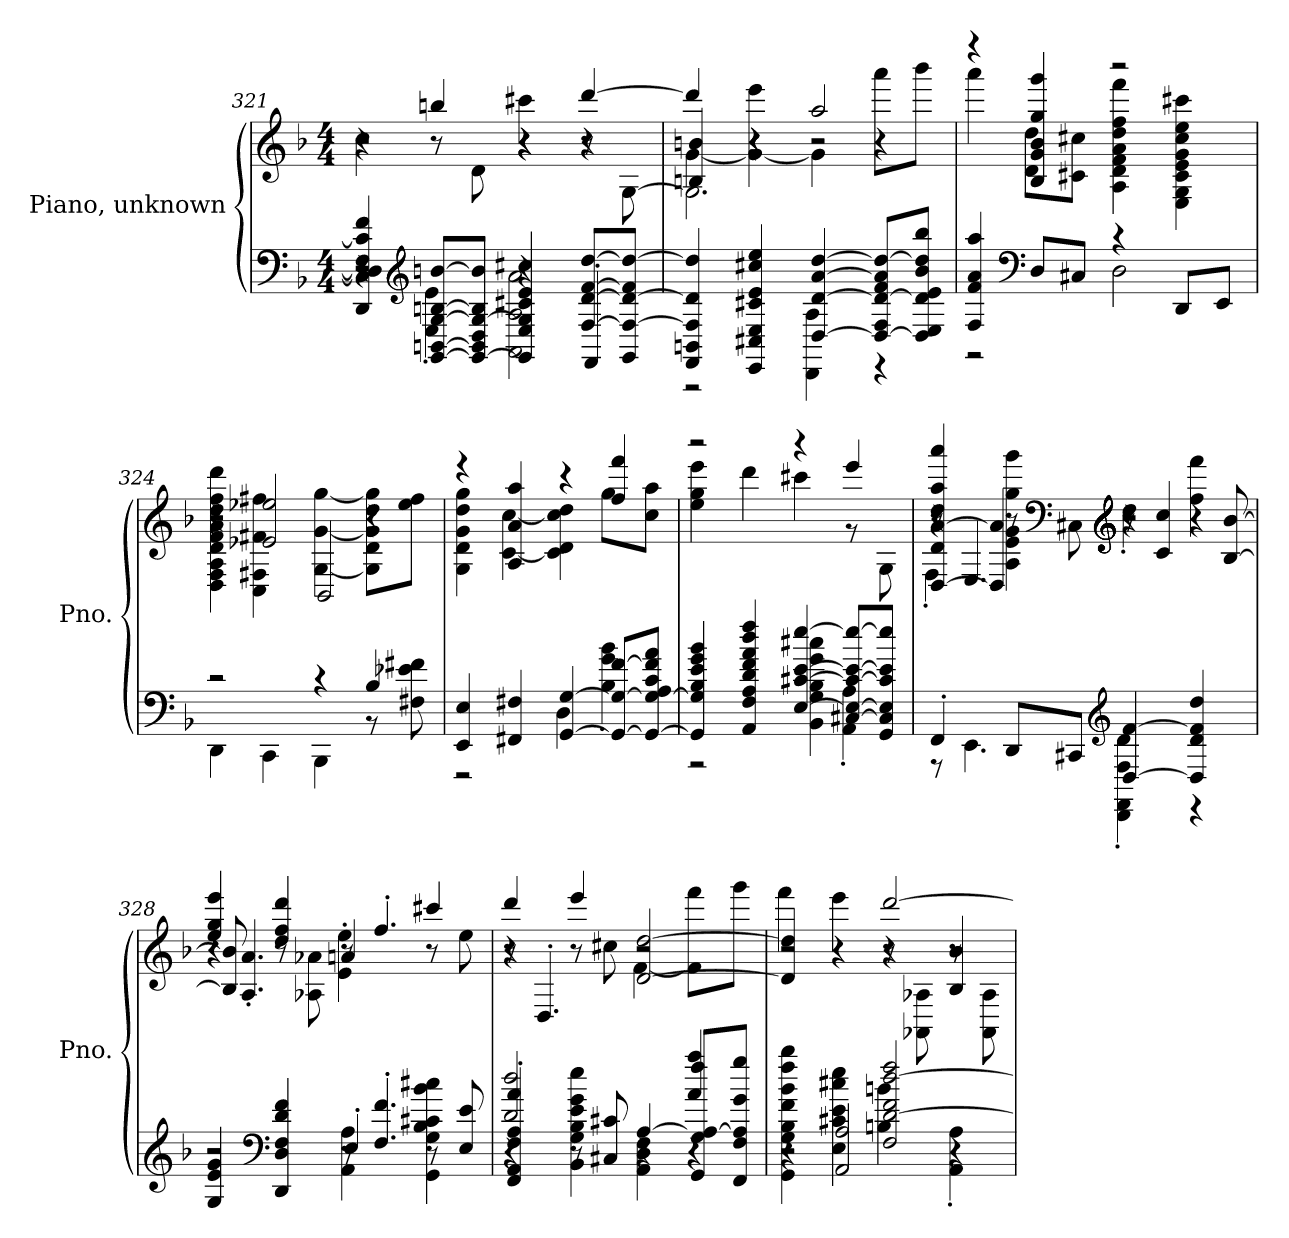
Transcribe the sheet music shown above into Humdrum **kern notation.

**kern	**kern
*part1	*part1
*staff2	*staff1
*I"Piano, unknown	*
*I'Pno.	*
!!LO:PB:g=z
*clefF4	*clefG2
*k[b-]	*k[b-]
*M4/4	*M4/4
=321	=321
*^	*^
*	*^	*	*^
4DD/ 4C/] 4D/] 4F/ 4c/] 4f/	4r	2r	4r	4cc\	2r
*clefG2	*	*	*	*	*
[8GG/ [8BBn/ [8G/ [8Bn/ [8bn/L	4E\' 4e\'	.	4bbn/	8r	.
8GG/_ 8BB/] 8D/ 8G/_ 8B/] 8b/]J	.	.	.	8d\	.
4GG/] 4E/ 4G/] 4c#X/ 4e/ 4cc#X/	2AA\ 2A\ 2a\	4r	4r	4ccc#X\	4r
[8F/ [8d/ [8f/ [8dd/L	.	4FF'/	[4ddd/	4r	8r
8GG/ 8F/_ 8d/_ 8f/] 8dd/_J	.	.	.	.	[8G\
*	*v	*v	*	*	*
=322	=322	=322	=322	=322
*	*	*	*	*^
4FF/ 4BBn/ 4F/] 4d/] 4dd/]	2r	4ddd/]	[4g\	4Bn/ 4bn/	2.G\]
4EE/ 4C#X/ 4E/ 4c#X/ 4e/ 4cc#X/ 4ee/	.	4r	4g\_ 4eee\	4r	.
[4D/ [4d/ [4a/ [4dd/	4DD\ 4A\	2aa/	4g\]	2r	.
8D/_ 8F/ 8d/_ 8f/ 8a/] 8dd/_L	4r	.	8aaa\L	.	4r
8D/] 8E/ 8d/] 8e/ 8b-/ 8dd/] 8bb-/J	.	.	8bbb-\J	.	.
*	*	*	*v	*v	*v
=323	=323	=323	=323
4F/ 4f/ 4a/ 4aa/	2r	4r	4aaa\
*clefF4	*	*	*
8D/L	.	4B-/ 4g/ 4b-/ 4gg/ 4ggg/	8d\ 8dd\L
8C#X/J	.	.	8c#X\ 8cc#X\J
4r	2D\	2r	4A\ 4d\ 4f\ 4a\ 4dd\ 4ff\ 4fff\
8DD/L	.	.	4E\ 4G\ 4c#\ 4e\ 4g\ 4cc#\ 4ee\ 4ccc#X\
8EE/J	.	.	.
!!LO:LB:g=z
=324	=324	=324	=324
*	*	*	*^
2r	4DD\	4r	4D\ 4F\ 4A\ 4d\ 4f\ 4a\ 4dd\ 4ff\ 4ddd\	2r
.	4CC\	2e-X/ 2ee-X/	4C\ 4F#X\ 4f#X\ 4ff#X\	.
4r	4BBB-\	.	[4G\ [4g\ [4gg\	2BB-/
4B-/	8r	4r	8G\] 8d\ 8g\] 8dd\ 8gg\]L	.
.	8F#X\ 8e-X\ 8f#X\	.	8ee-\ 8ff#\J	.
*	*	*	*v	*v
=325	=325	=325	=325
4EE/ 4E/	2r	4r	4G\ 4d\ 4g\ 4dd\ 4gg\
4FF#X/ 4F#X/	.	4A/ 4a/ 4aa/	[4c\ [4cc\
[4GG/ [4G/	4D\	4r	4c\] 4d\ 4cc\] 4dd\
8GG/_ 8G/_ [8f/L	4B-\' 4g\' 4b-\'	4ff/ 4fff/	8gg\L
8GG/_ 8G/_ 8A/ 8c/ 8f/] 8a/J	.	.	8cc\ 8aa\J
=326	=326	=326	=326
4GG/] 4G/] 4B-/ 4e/ 4g/ 4b-/	2r	2r	4ee\ 4gg\ 4eee\
4AA/ 4F/ 4A/ 4d/ 4f/ 4a/ 4dd/ 4ff/	.	.	4ddd\
[4E/ [4c#X/ [4e/ [4ee/	4BB-\ 4G\ 4B-\ 4g\ 4cc#X\	4r	4ccc#X\
[8C#X/ 8E/_ 8c#/_ 8e/_ 8ee/_L	4AA\' 4A\'	4eee/	8r
8GG/ 8C#/] 8E/] 8c#/] 8e/] 8ee/]J	.	.	8G\
!!LO:LB:g=z
=327	=327	=327	=327
*	*	*^	*^
4FF'/	8r	8r	4r	[4D/ 4d/ [4a/ 4dd/ 4aa/ 4aaa/	4F'\
.	4.EE\	4.E/	.	.	.
8DD/L	.	.	4A\ 4e\ 4g\ 4gg\ 4ggg\	4D/] 4a/]	8r
*	*	*clefF4	*	*	*
8CC#X/J	.	.	.	.	8C#X\
*clefG2	*	*clefG2	*	*	*
[4D/ [4f/	4DD\' 4FF\' 4F\' 4d\'	2r	4r	8r	4dd'\
.	.	.	.	4c/ 4cc/	.
4D/] 4d/ 4f/] 4dd/	4r	.	4ff\ 4fff\	.	4r
.	.	.	.	[8B-/ [8b-/	.
*	*	*	*	*v	*v
=328	=328	=328	=328	=328
*	*^	*	*	*
2r	2r	4G/ 4e/ 4g/	4ee/ 4gg/ 4eee/	8B-/] 8b-/]	4r
.	.	.	.	4.A/' 4.a/'	.
*clefF4	*	*	*	*	*
.	.	4DD/ 4D/ 4F/ 4d/ 4f/	4dd/ 4ff/ 4ddd/	.	8r
.	.	.	.	.	8A-X\ 8a-X\
8r	4AA\ 4A\	4E'/	8r	4an/	4e\' 4ee\'
4.F/' 4.f/'	.	.	4.ff'/	.	.
.	4GG\ 4G\ 4B-\ 4c#X\ 4b-\ 4cc#X\	8r	.	4ccc#X/	8r
.	.	8E/ 8e/	.	.	8ee\
=329	=329	=329	=329	=329	=329
2d/ 2dd/	4r	4FF/' 4AA/' 4F/' 4A/' 4a/'	4ddd/	4r	8r
.	.	.	.	.	4.D'/
.	4BB-\ 4G\ 4B-\ 4e\ 4g\ 4ee\	8r	4eee/	8r	.
.	.	8C#X/ 8c#X/	.	8cc#X\	.
4r	4AA\ 4D\ 4F\	[4A/	[2d/ [2dd/	[4f\	2r
4a/ 4aa/	4r	8GG/ 8G/ 8A/_ 8ff/L	.	8f\] 8fff\L	.
.	.	8FF/ 8F/ 8A/] 8g/ 8gg/J	.	8ggg\J	.
!!LO:LB:g=z	!!	!!
=330	=330	=330	=330	=330	=330
2r	4GG\ 4G\ 4B-\ 4f\ 4b-\ 4ff\ 4bb-\	4r	4d/] 4dd/]	4fff\	2r
.	4E\ 4c#X\ 4e\ 4cc#X\ 4ee\	2AA/ 2A/	4r	4eee\	.
2F/ [2d/ 2f/ [2dd/ 2ff/	4Bn\ 4bn\	.	[2ddd/	8r	4r
.	.	.	.	8AA-X\ 8A-X\	.
.	4AA\' 4A\'	4r	.	8r	4B-/ 4b-/
.	.	.	.	8AA-\ 8A-\	.
*v	*v	*v	*	*	*
*	*v	*v	*v
=	=
*-	*-
